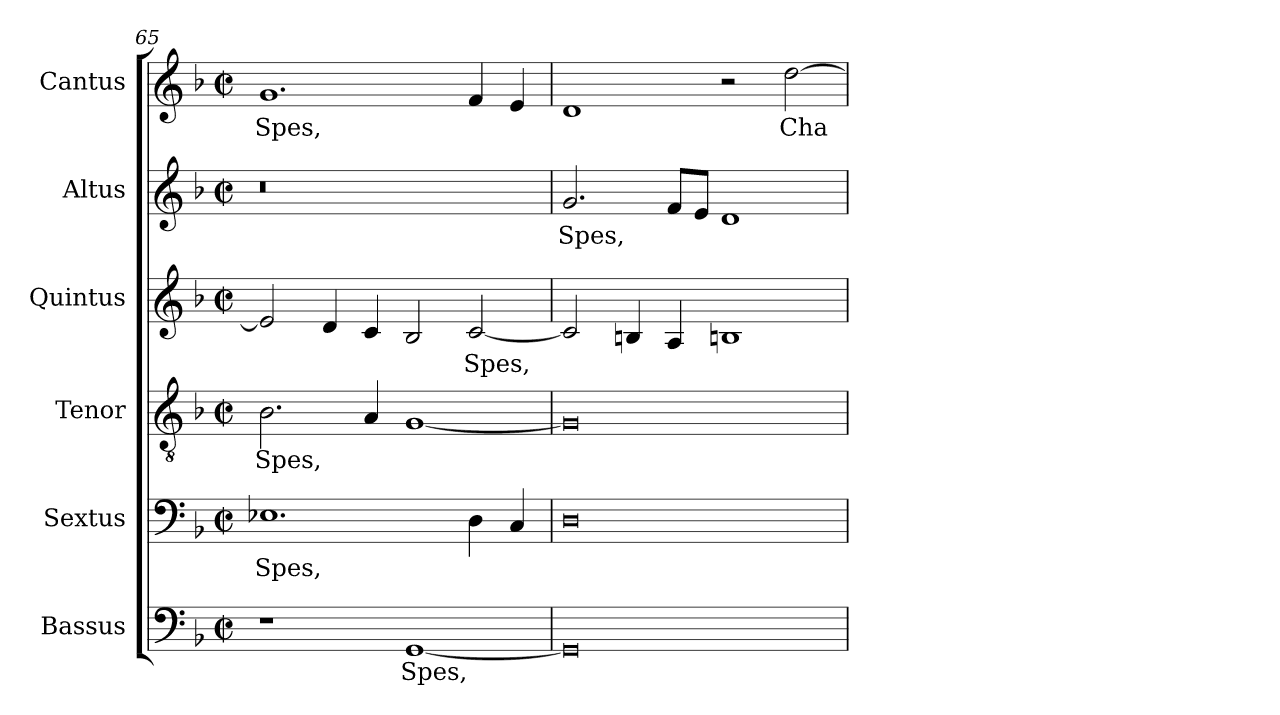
**kern	**text	**kern	**text	**kern	**text	**kern	**text	**kern	**text	**kern	**text
*part6	*part6	*part5	*part5	*part4	*part4	*part3	*part3	*part2	*part2	*part1	*part1
*staff6	*staff6	*staff5	*staff5	*staff4	*staff4	*staff3	*staff3	*staff2	*staff2	*staff1	*staff1
*I"Bassus	*	*I"Sextus	*	*I"Tenor	*	*I"Quintus	*	*I"Altus	*	*I"Cantus	*
*clefF4	*	*clefF4	*	*clefGv2	*	*clefG2	*	*clefG2	*	*clefG2	*
*k[b-]	*	*k[b-]	*	*k[b-]	*	*k[b-]	*	*k[b-]	*	*k[b-]	*
*F:	*	*F:	*	*F:	*	*F:	*	*F:	*	*F:	*
*M2/2	*	*M2/2	*	*M2/2	*	*M2/2	*	*M2/2	*	*M2/2	*
*met(c|)	*	*met(c|)	*	*met(c|)	*	*met(c|)	*	*met(c|)	*	*met(c|)	*
=65	=65	=65	=65	=65	=65	=65	=65	=65	=65	=65	=65
!	!	!	!LO:LY:b	!	!LO:LY:b	!	!	!	!	!	!LO:LY:b
1r	.	1.E-X	Spes,	2.B-\	Spes,	2e-/]	.	0r	.	1.g	Spes,
.	.	.	.	.	.	4d/	.	.	.	.	.
.	.	.	.	4A/	.	4c/	.	.	.	.	.
!	!LO:LY:b	!	!	!	!	!	!	!	!	!	!
[<1GG	Spes,	.	.	[<1G	.	2B-/	.	.	.	.	.
!	!	!	!	!	!	!	!LO:LY:b	!	!	!	!
.	.	4D\	.	.	.	[<2c/	Spes,	.	.	4f/	.
.	.	4C/	.	.	.	.	.	.	.	4e/	.
=66	=66	=66	=66	=66	=66	=66	=66	=66	=66	=66	=66
!	!	!	!	!	!	!	!	!	!LO:LY:b	!	!
0GG]	.	0D	.	0G]	.	2c/]	.	2.g/	Spes,	1d	.
.	.	.	.	.	.	4Bn/	.	.	.	.	.
.	.	.	.	.	.	4A/	.	8f/L	.	.	.
.	.	.	.	.	.	.	.	8e/J	.	.	.
.	.	.	.	.	.	1Bn	.	1d	.	2r	.
!	!	!	!	!	!	!	!	!	!	!	!LO:LY:b
.	.	.	.	.	.	.	.	.	.	[>2dd\	Cha
=	=	=	=	=	=	=	=	=	=	=	=
*-	*-	*-	*-	*-	*-	*-	*-	*-	*-	*-	*-
